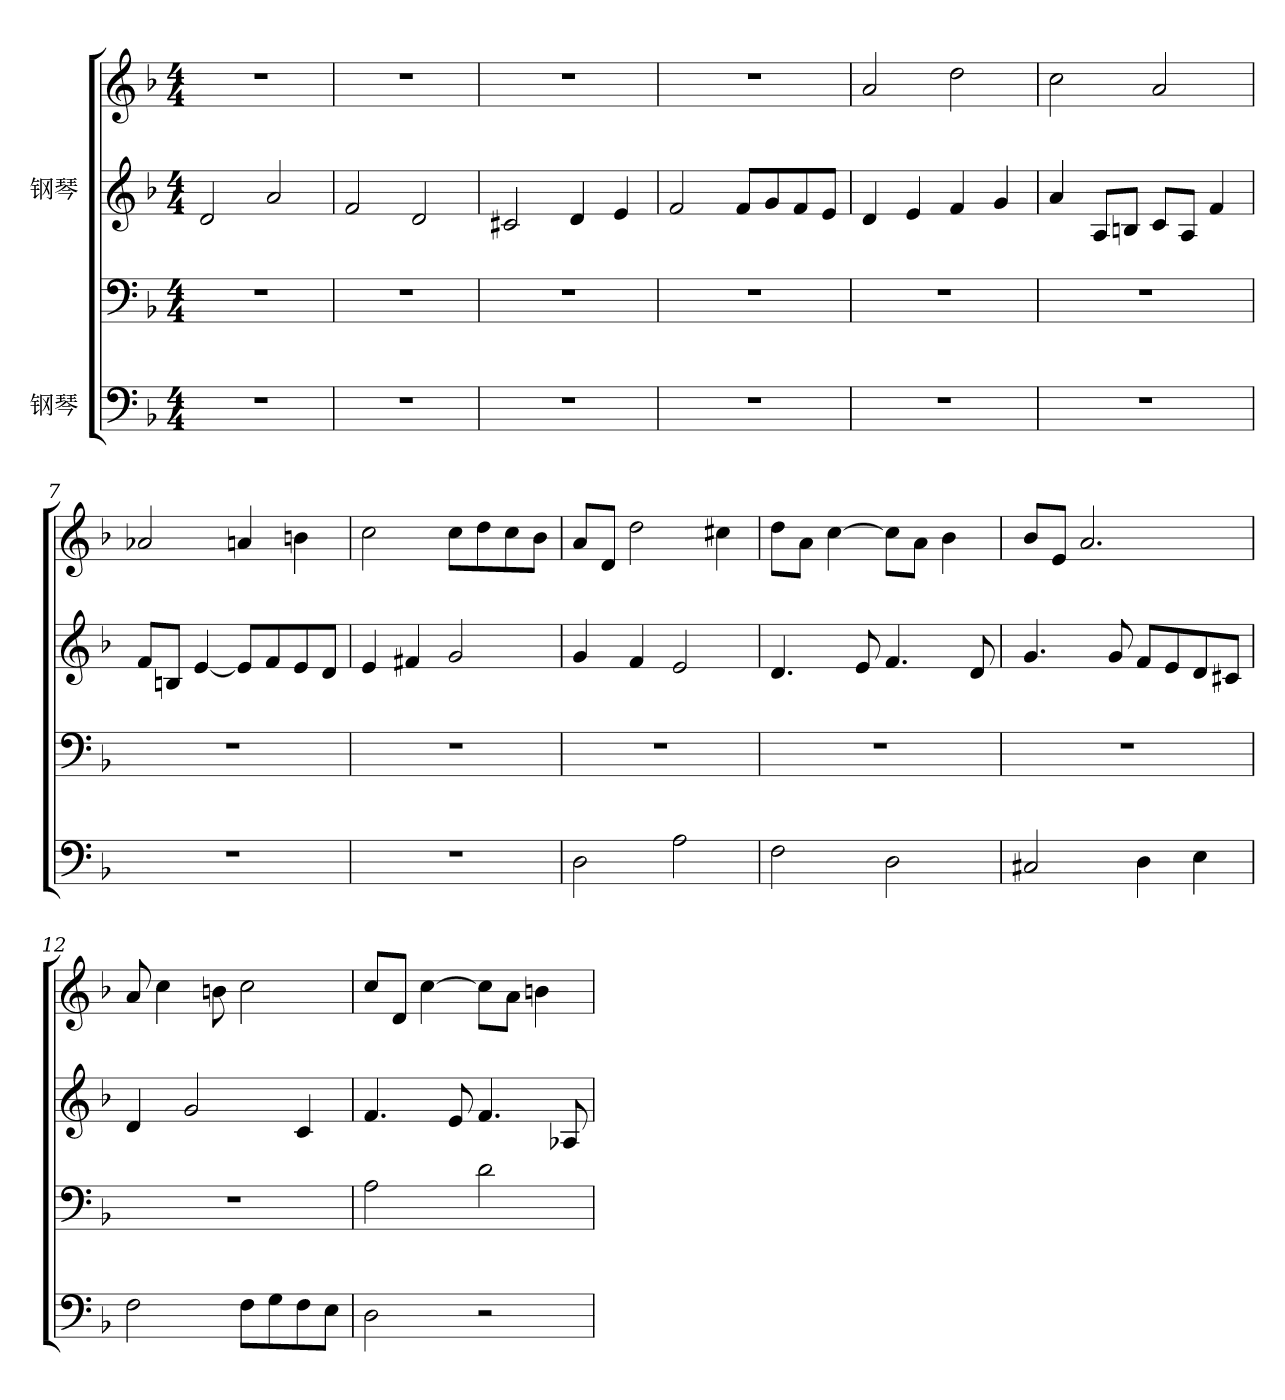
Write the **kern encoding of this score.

**kern	**kern	**kern	**kern
*part2	*part2	*part1	*part1
*staff4	*staff3	*staff2	*staff1
*I"钢琴	*	*I"钢琴	*
*clefF4	*clefF4	*clefG2	*clefG2
*k[b-]	*k[b-]	*k[b-]	*k[b-]
*M4/4	*M4/4	*M4/4	*M4/4
*MM90	*MM90	*MM90	*MM90
=1	=1	=1	=1
1r	1r	2d/	1r
.	.	2a/	.
=2	=2	=2	=2
1r	1r	2f/	1r
.	.	2d/	.
=3	=3	=3	=3
1r	1r	2c#X/	1r
.	.	4d/	.
.	.	4e/	.
=4	=4	=4	=4
1r	1r	2f/	1r
.	.	8f/L	.
.	.	8g/	.
.	.	8f/	.
.	.	8e/J	.
=5	=5	=5	=5
1r	1r	4d/	2a/
.	.	4e/	.
.	.	4f/	2dd\
.	.	4g/	.
=6	=6	=6	=6
1r	1r	4a/	2cc\
.	.	8A/L	.
.	.	8Bn/J	.
.	.	8c/L	2a/
.	.	8A/J	.
.	.	4f/	.
=7	=7	=7	=7
1r	1r	8f/L	2a-X/
.	.	8Bn/J	.
.	.	[4e/	.
.	.	8e/L]	4an/
.	.	8f/	.
.	.	8e/	4bn\
.	.	8d/J	.
!!LO:LB:g=z
=8	=8	=8	=8
1r	1r	4e/	2cc\
.	.	4f#X/	.
.	.	2g/	8cc\L
.	.	.	8dd\
.	.	.	8cc\
.	.	.	8b-\J
=9	=9	=9	=9
2D\	1r	4g/	8a/L
.	.	.	8d/J
.	.	4f/	2dd\
2A\	.	2e/	.
.	.	.	4cc#X\
=10	=10	=10	=10
2F\	1r	4.d/	8dd\L
.	.	.	8a\J
.	.	.	[4cc\
.	.	8e/	.
2D\	.	4.f/	8cc\L]
.	.	.	8a\J
.	.	.	4b-\
.	.	8d/	.
=11	=11	=11	=11
2C#X/	1r	4.g/	8b-/L
.	.	.	8e/J
.	.	.	2.a/
.	.	8g/	.
4D\	.	8f/L	.
.	.	8e/	.
4E\	.	8d/	.
.	.	8c#X/J	.
=12	=12	=12	=12
2F\	1r	4d/	8a/
.	.	.	4cc\
.	.	2g/	.
.	.	.	8bn\
8F\L	.	.	2cc\
8G\	.	.	.
8F\	.	4c/	.
8E\J	.	.	.
!!LO:LB:g=z
=13	=13	=13	=13
2D\	2A\	4.f/	8cc/L
.	.	.	8d/J
.	.	.	[4cc\
.	.	8e/	.
2r	2d\	4.f/	8cc\L]
.	.	.	8a\J
.	.	.	4bn\
.	.	8A-X/	.
=	=	=	=
*-	*-	*-	*-
